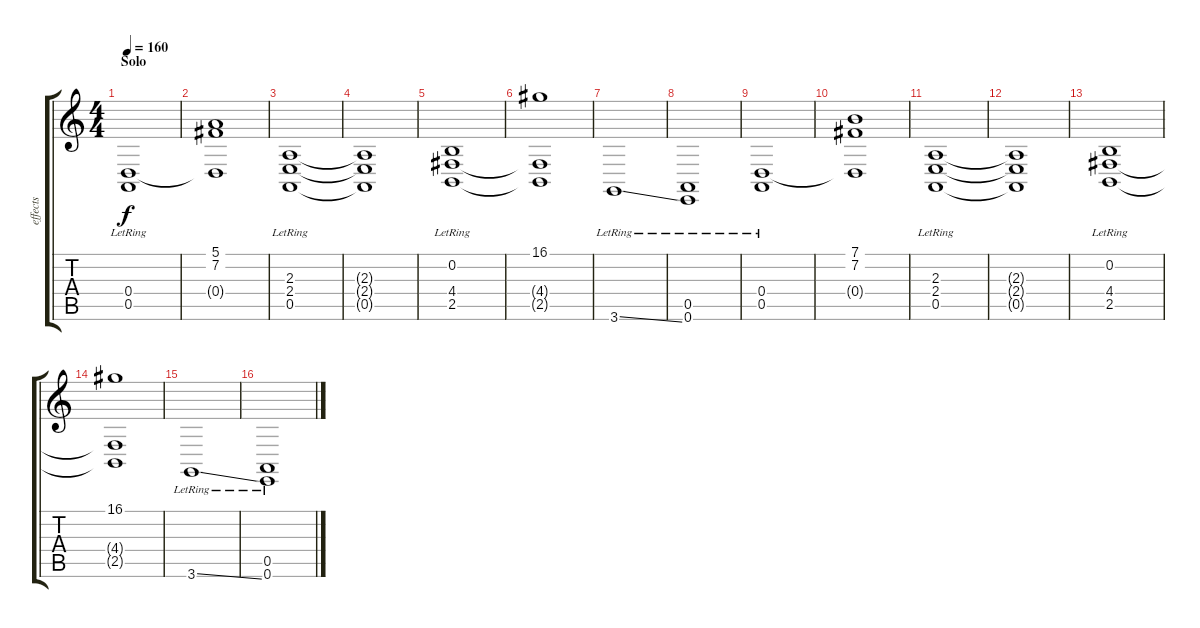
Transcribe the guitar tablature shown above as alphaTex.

\track ("effects" "effects") {instrument fx7echoes}
\staff {score tabs}
\tuning (E4 B3 G3 D3 A2 E2) {hide}
\ts (4 4)
\section ("" "Solo")
\tempo 160
\clef g2
\ks c
(0.4{lr} 0.5).1{dy f} |
(5.1 7.2 0.4{t}).1 |
(2.3{lr} 2.4{lr} 0.5{lr}).1 |
(2.3{t} 2.4{t} 0.5{t}).1 |
(0.2{lr} 4.4{lr} 2.5{lr}).1 |
(16.1 4.4{t} 2.5{t}).1 |
3.6{ss lr}.1 |
(0.5{lr} 0.6).1 |
(0.4{lr} 0.5).1 |
(7.1 7.2 0.4{t}).1 |
(2.3{lr} 2.4{lr} 0.5{lr}).1 |
(2.3{t} 2.4{t} 0.5{t}).1 |
(0.2{lr} 4.4{lr} 2.5{lr}).1 |
(16.1 4.4{t} 2.5{t}).1 |
3.6{ss lr}.1 |
(0.5{lr} 0.6).1
